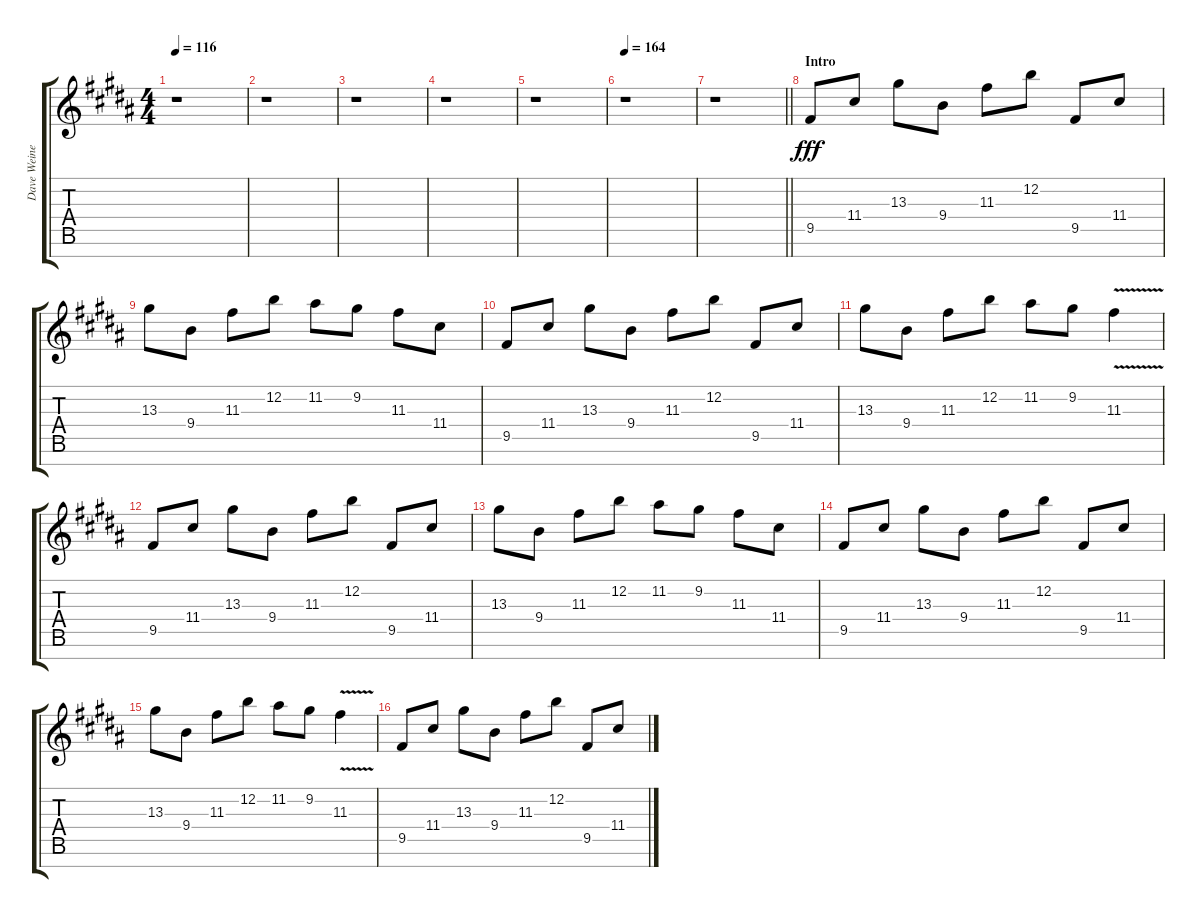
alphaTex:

\track ("Dave Weiner" "Dave Weine") {instrument distortionguitar}
\staff {score tabs}
\tuning (E4 B3 G3 D3 A2 E2 B1) {hide}
\ts (4 4)
\tempo 116
\clef g2
\ks b
r.1{dy fff} |
r.1 |
r.1 |
r.1 |
r.1 |
\tempo 164
r.1 |
\barLineRight lightlight
r.1 |
\section ("" "Intro")
9.5.8 11.4.8 13.3.8 9.4.8 11.3.8 12.2.8 9.5.8 11.4.8 |
13.3.8 9.4.8 11.3.8 12.2.8 11.2.8 9.2.8 11.3.8 11.4.8 |
9.5.8 11.4.8 13.3.8 9.4.8 11.3.8 12.2.8 9.5.8 11.4.8 |
13.3.8 9.4.8 11.3.8 12.2.8 11.2.8 9.2.8 11.3{v}.4 |
9.5.8 11.4.8 13.3.8 9.4.8 11.3.8 12.2.8 9.5.8 11.4.8 |
13.3.8 9.4.8 11.3.8 12.2.8 11.2.8 9.2.8 11.3.8 11.4.8 |
9.5.8 11.4.8 13.3.8 9.4.8 11.3.8 12.2.8 9.5.8 11.4.8 |
13.3.8 9.4.8 11.3.8 12.2.8 11.2.8 9.2.8 11.3{v}.4 |
9.5.8 11.4.8 13.3.8 9.4.8 11.3.8 12.2.8 9.5.8 11.4.8
